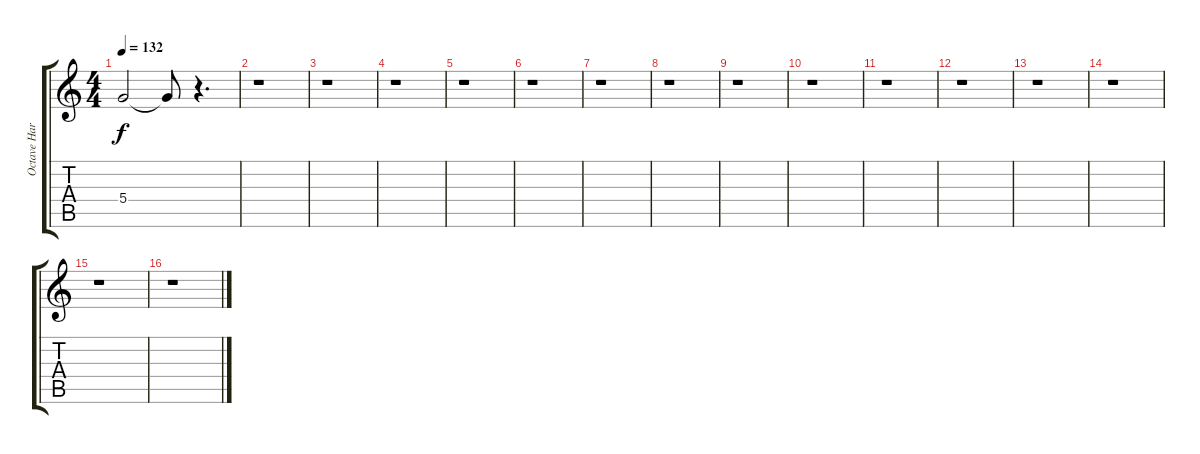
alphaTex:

\track ("Octave Harmonies" "Octave Har") {instrument distortionguitar}
\staff {score tabs}
\tuning (E4 B3 G3 D3 A2 E2) {hide}
\ts (4 4)
\tempo 132
\clef g2
\ks c
5.4{t}.2{dy f} 5.4{t}.8 r.4{d} |
r.1 |
r.1 |
r.1 |
r.1 |
r.1 |
r.1 |
r.1 |
r.1 |
r.1 |
r.1 |
r.1 |
r.1 |
r.1 |
r.1 |
r.1
